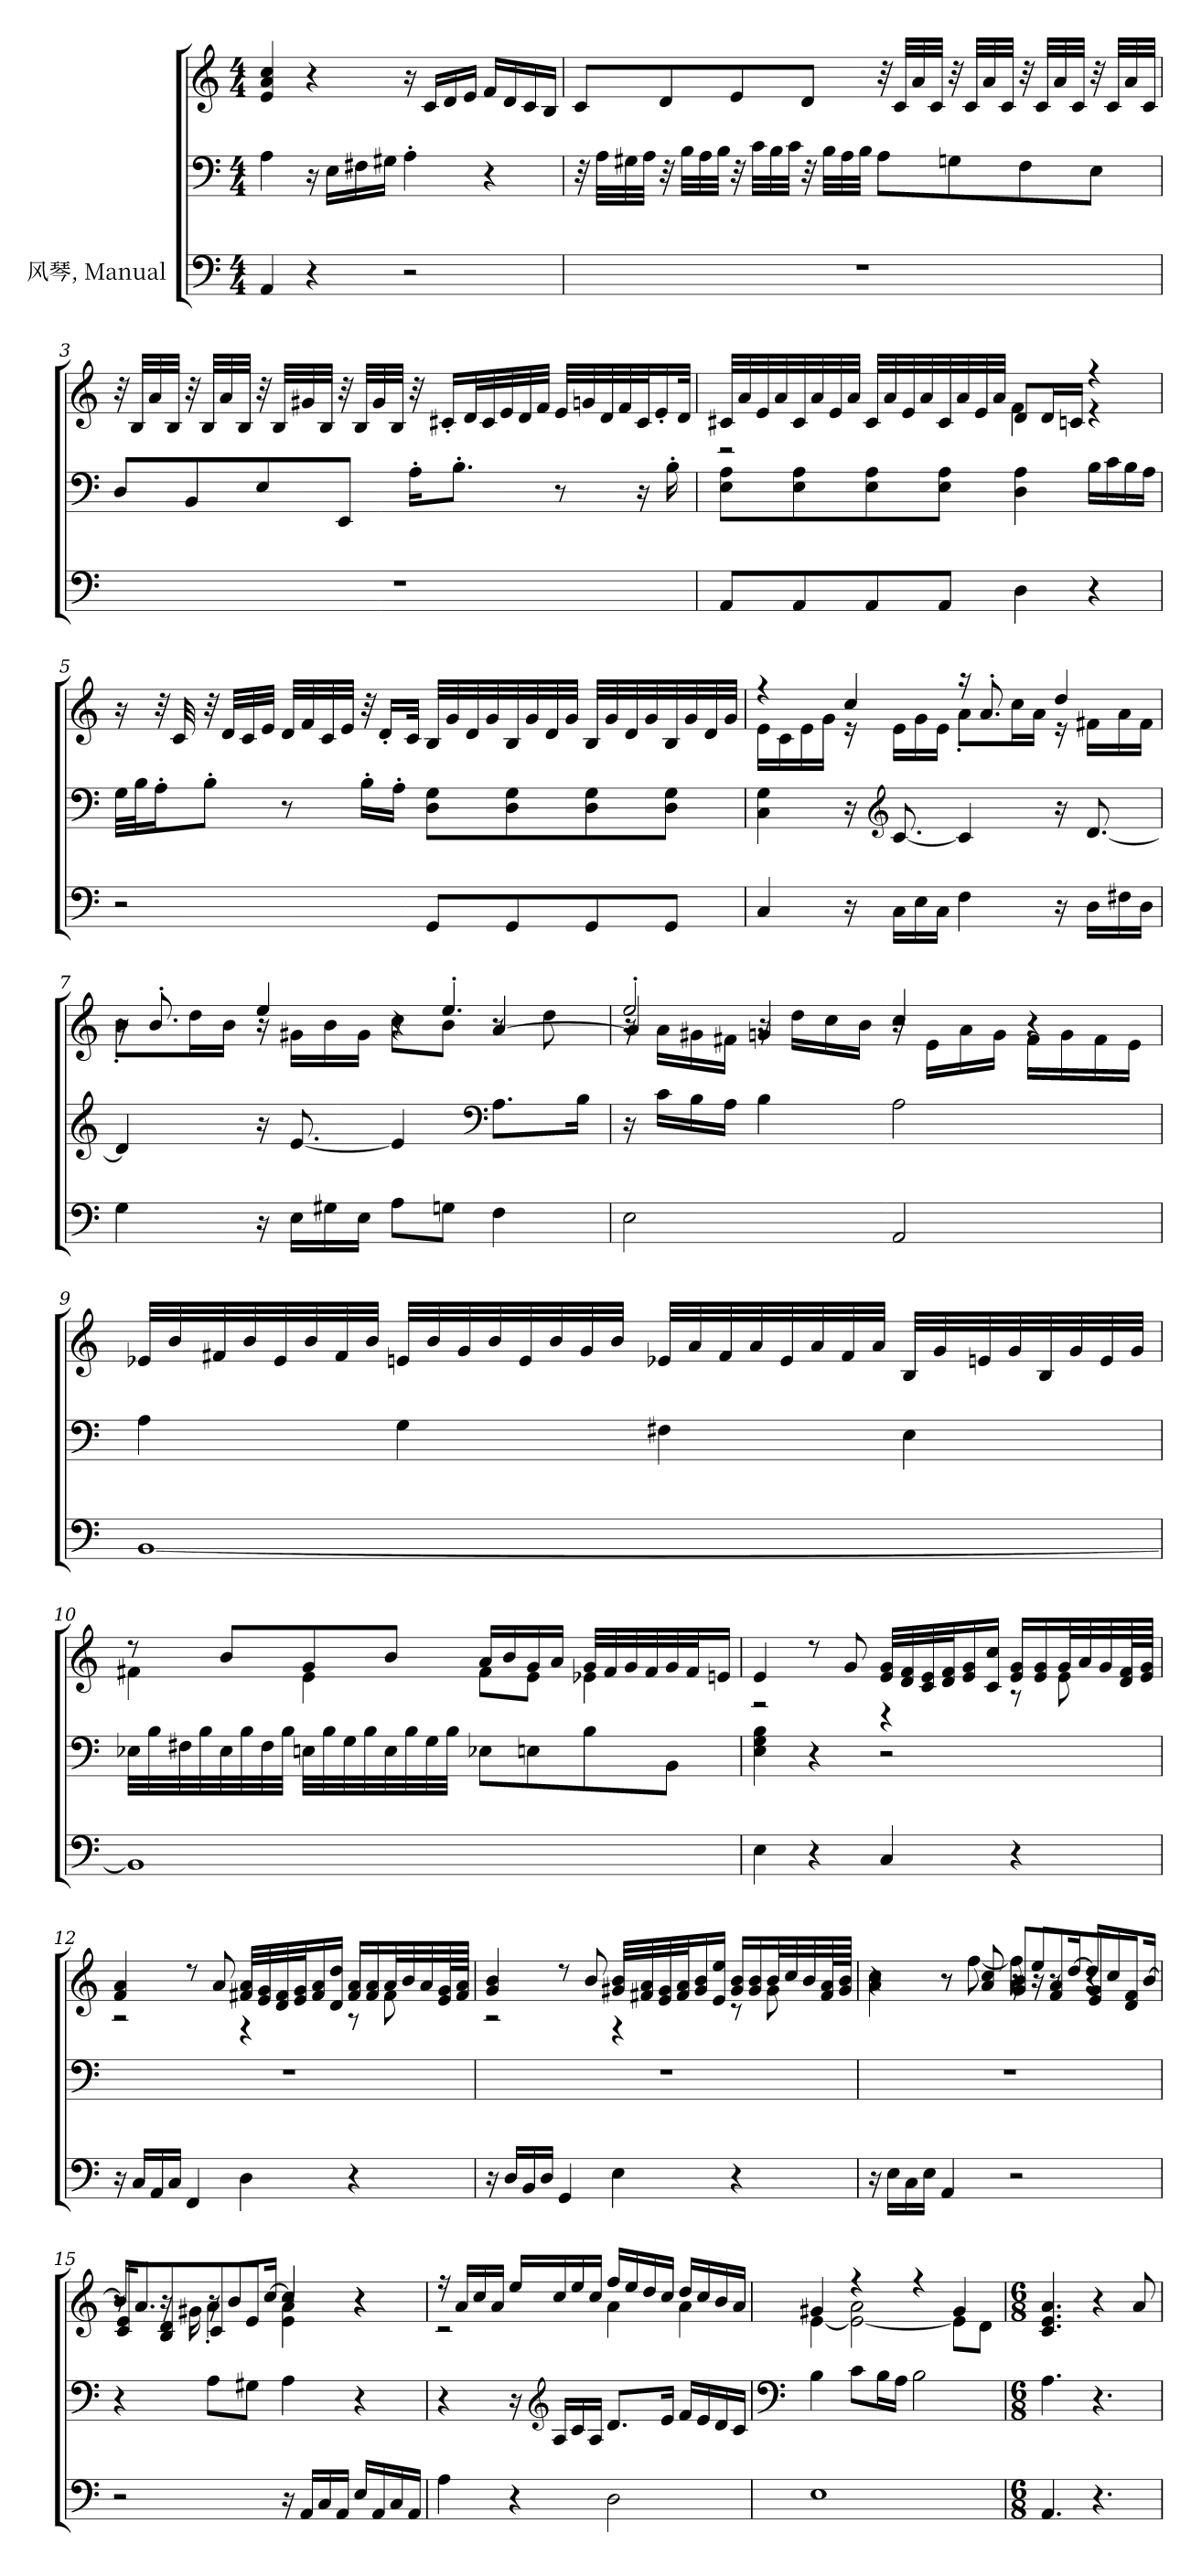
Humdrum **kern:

**kern	**kern	**kern
*part1	*part1	*part1
*staff3	*staff2	*staff1
*I"风琴, Manual	*	*
*clefF4	*clefF4	*clefG2
*k[]	*k[]	*k[]
*M4/4	*M4/4	*M4/4
*MM46	*MM46	*MM46
=1	=1	=1
4AA/	4A\	4e/ 4a/ 4cc/
4r	16r	4r
.	16E\LL	.
.	16F#X\	.
.	16G#X\JJ	.
2r	4A'\	16r
.	.	16c/LL
.	.	16d/
.	.	16e/JJ
.	4r	16f/LL
.	.	16d/
.	.	16c/
.	.	16B/JJ
!!LO:LB:g=z
=2	=2	=2
1r	32r	8c/L
.	32A\LLL	.
.	32G#X\	.
.	32A\JJJ	.
.	32r	8d/
.	32B\LLL	.
.	32A\	.
.	32B\JJJ	.
.	32r	8e/
.	32c\LLL	.
.	32B\	.
.	32c\JJJ	.
.	32r	8d/J
.	32B\LLL	.
.	32A\	.
.	32B\JJJ	.
.	8A\L	32r
.	.	32c/LLL
.	.	32a/
.	.	32c/JJJ
.	8Gn\	32r
.	.	32c/LLL
.	.	32a/
.	.	32c/JJJ
.	8F\	32r
.	.	32c/LLL
.	.	32a/
.	.	32c/JJJ
.	8E\J	32r
.	.	32c/LLL
.	.	32a/
.	.	32c/JJJ
!!LO:LB:g=z
=3	=3	=3
1r	8D/L	32r
.	.	32B/LLL
.	.	32a/
.	.	32B/JJJ
.	8BB/	32r
.	.	32B/LLL
.	.	32a/
.	.	32B/JJJ
.	8E/	32r
.	.	32B/LLL
.	.	32g#X/
.	.	32B/JJJ
.	8EE/J	32r
.	.	32B/LLL
.	.	32g#/
.	.	32B/JJJ
.	16A'\KL	32r
.	.	16c#X'/LL
.	8.B'\J	.
.	.	32d/L
.	.	32c#/
.	.	32e/
.	.	32d/
.	.	32f/JJJ
.	8r	32e/LLL
.	.	32gn/
.	.	32d/
.	.	32f/
.	16r	32c#/J
.	.	16e'/
.	16B'\	.
.	.	32d/JJk
!!LO:LB:g=z
=4	=4	=4
*	*	*^
8AA/L	8E\ 8A\L	32c#X/LLL	2r
.	.	32a/	.
.	.	32e/	.
.	.	32a/	.
8AA/	8E\ 8A\	32c#/	.
.	.	32a/	.
.	.	32e/	.
.	.	32a/JJJ	.
8AA/	8E\ 8A\	32c#/LLL	.
.	.	32a/	.
.	.	32e/	.
.	.	32a/	.
8AA/J	8E\ 8A\J	32c#/	.
.	.	32a/	.
.	.	32e/	.
.	.	32a/JJJ	.
4D\	4D\ 4A\	8d/L	4f\
.	.	16d/L	.
.	.	16cn/JJ	.
4r	16B\LL	4r	4r
.	16c\	.	.
.	16B\	.	.
.	16A\JJ	.	.
*	*	*v	*v
!!LO:PB:g=z
=5	=5	=5
2r	32G\LLL	16r
.	32B\J	.
.	16A'\J	32r
.	.	32c/
.	8B'\J	32r
.	.	32d/LLL
.	.	32c/
.	.	32e/JJJ
.	8r	32d/LLL
.	.	32f/
.	.	32c/
.	.	32e/JJJ
.	16B'\LL	32r
.	.	16d'/LL
.	16A'\JJ	.
.	.	32c/JJk
8GG/L	8D\ 8G\L	32B/LLL
.	.	32g/
.	.	32d/
.	.	32g/
8GG/	8D\ 8G\	32B/
.	.	32g/
.	.	32d/
.	.	32g/JJJ
8GG/	8D\ 8G\	32B/LLL
.	.	32g/
.	.	32d/
.	.	32g/
8GG/J	8D\ 8G\J	32B/
.	.	32g/
.	.	32d/
.	.	32g/JJJ
!!LO:LB:g=z
=6	=6	=6
*	*	*^
4C/	4C\ 4G\	4r	16e\LL
.	.	.	16c\
.	.	.	16e\
.	.	.	16g\JJ
16r	16r	4cc/	16r
*	*clefG2	*	*
16C\LL	[8.c/	.	16e\LL
16E\	.	.	16g\
16C\JJ	.	.	16e\JJ
4F\	4c/]	16r	8a'\L
.	.	8.a'/	.
.	.	.	16cc\L
.	.	.	16a\JJ
16r	16r	4dd/	16r
16D\LL	[8.d/	.	16f#X\LL
16F#X\	.	.	16a\
16D\JJ	.	.	16f#\JJ
=7	=7	=7	=7
*	*	*	*^
4G\	4d/]	16r	8b'\L	2r
.	.	8.b'/	.	.
.	.	.	16dd\L	.
.	.	.	16b\JJ	.
16r	16r	4ee/	16r	.
16E\LL	[8.e/	.	16g#X\LL	.
16G#X\	.	.	16b\	.
16E\JJ	.	.	16g#\JJ	.
8A\L	4e/]	8r	8cc\L	4r
8Gn\J	.	4.ee'/	8b\J	.
*	*clefF4	*	*	*
4F\	8.A\L	.	8r	[4a/
.	.	.	8dd\	.
.	16B\Jk	.	.	.
!!LO:LB:g=z	!!	!!
=8	=8	=8	=8	=8
2E\	16r	2ee'/	16r	4a/]
.	16c\LL	.	16a\LL	.
.	16B\	.	16g#X\	.
.	16A\JJ	.	16f#X\JJ	.
.	4B\	.	16r	4gn/
.	.	.	16dd\LL	.
.	.	.	16cc\	.
.	.	.	16b\JJ	.
2AA/	2A\	4cc/	16r	2r
.	.	.	16e\LL	.
.	.	.	16a\	.
.	.	.	16g\JJ	.
.	.	4r	16f#\LL	.
.	.	.	16g\	.
.	.	.	16f#\	.
.	.	.	16e\JJ	.
*	*	*v	*v	*v
!!LO:LB:g=z
=9	=9	=9
[1BB	4A\	32e-X/LLL
.	.	32b/
.	.	32f#X/
.	.	32b/
.	.	32e-/
.	.	32b/
.	.	32f#/
.	.	32b/JJJ
.	4G\	32en/LLL
.	.	32b/
.	.	32g/
.	.	32b/
.	.	32e/
.	.	32b/
.	.	32g/
.	.	32b/JJJ
.	4F#X\	32e-X/LLL
.	.	32a/
.	.	32f#/
.	.	32a/
.	.	32e-/
.	.	32a/
.	.	32f#/
.	.	32a/JJJ
.	4E\	32B/LLL
.	.	32g/
.	.	32en/
.	.	32g/
.	.	32B/
.	.	32g/
.	.	32e/
.	.	32g/JJJ
!!LO:PB:g=z
=10	=10	=10
*	*	*^
1BB]	32E-X\LLL	8r	4f#X\
.	32B\	.	.
.	32F#X\	.	.
.	32B\	.	.
.	32E-\	8b/L	.
.	32B\	.	.
.	32F#\	.	.
.	32B\JJJ	.	.
.	32En\LLL	8g/	4e\
.	32B\	.	.
.	32G\	.	.
.	32B\	.	.
.	32E\	8b/J	.
.	32B\	.	.
.	32G\	.	.
.	32B\JJJ	.	.
.	8E-X\L	16a/LL	8f#\L
.	.	16b/	.
.	8En\	16g/	8e\J
.	.	16a/JJ	.
.	8B\	32g/LLL	4e-X\
.	.	32f#/	.
.	.	32g/	.
.	.	32f#/	.
.	8BB\J	32g/	.
.	.	32f#/J	.
.	.	16en/JJ	.
=11	=11	=11	=11
4E\	4E\ 4G\ 4B\	4e/	2r
4r	4r	8r	.
.	.	8g/	.
4C/	2r	32e/ 32g/LLL	4r
.	.	32d/ 32f/	.
.	.	32c/ 32e/	.
.	.	32d/ 32f/J	.
.	.	16e/ 16g/	.
.	.	16c/ 16cc/JJ	.
4r	.	16e/ 16g/LL	8r
.	.	16e/ 16g/	.
.	.	32g/L	8e\
.	.	32a/	.
.	.	32g/	.
.	.	64d/ 64f/L	.
.	.	64e/ 64g/JJJJ	.
!!LO:LB:g=z	!!
=12	=12	=12	=12
16r	1r	4f/ 4a/	2r
16C/LL	.	.	.
16AA/	.	.	.
16C/JJ	.	.	.
4FF/	.	8r	.
.	.	8a/	.
4D\	.	32f#X/ 32a/LLL	4r
.	.	32e/ 32g/	.
.	.	32d/ 32f#/	.
.	.	32e/ 32g/J	.
.	.	16f#/ 16a/	.
.	.	16d/ 16dd/JJ	.
4r	.	16f#/ 16a/LL	8r
.	.	16f#/ 16a/	.
.	.	32a/L	8f#\
.	.	32b/	.
.	.	32a/	.
.	.	64e/ 64g/L	.
.	.	64f#/ 64a/JJJJ	.
=13	=13	=13	=13
16r	1r	4g/ 4b/	2r
16D/LL	.	.	.
16BB/	.	.	.
16D/JJ	.	.	.
4GG/	.	8r	.
.	.	8b/	.
4E\	.	32g#X/ 32b/LLL	4r
.	.	32f#X/ 32a/	.
.	.	32e/ 32g#/	.
.	.	32f#/ 32a/J	.
.	.	16g#/ 16b/	.
.	.	16e/ 16ee/JJ	.
4r	.	16g#/ 16b/LL	8r
.	.	16g#/ 16b/	.
.	.	32b/L	8g#\
.	.	32cc/	.
.	.	32b/	.
.	.	64f#/ 64a/L	.
.	.	64g#/ 64b/JJJJ	.
!!LO:LB:g=z
=14	=14	=14	=14
*	*	*	*^
16r	1r	2r	4a\ 4cc\	4r
16E\LL	.	.	.	.
16C\	.	.	.	.
16E\JJ	.	.	.	.
4AA/	.	.	8r	8r
.	.	.	[8ff\	8a/ 8cc/
2r	.	16r	16ff\]	8g/ 8b/L
.	.	8ee/L	16r	.
.	.	.	8r	8f/ 8a/
.	.	[16dd/Jk	.	.
.	.	16dd/KL]	4r	8e/ 8g/
.	.	8cc/	.	.
.	.	.	.	8d/ 8f/J
.	.	[16b/Jk	.	.
=15	=15	=15	=15	=15
2r	4r	16b/KL]	8r	8c/ 8e/L
.	.	8.a'/J	.	.
.	.	.	16r	8B/ 8d/
.	.	.	16g#X\	.
.	8A\L	16r	4a'\	8c/
.	.	8b/L	.	.
.	8G#X\J	.	.	8e/J
.	.	[16cc/Jk	.	.
16r	4A\	4cc/]	4e\ 4a\	2r
16AA/LL	.	.	.	.
16C/	.	.	.	.
16AA/JJ	.	.	.	.
16E/LL	4r	4r	4r	.
16AA/	.	.	.	.
16C/	.	.	.	.
16AA/JJ	.	.	.	.
*	*	*	*v	*v
!!LO:LB:g=z
=16	=16	=16	=16
4A\	4r	16r	2r
.	.	16a/LL	.
.	.	16cc/	.
.	.	16a/JJ	.
4r	16r	16ee/LL	.
*	*clefG2	*	*
.	16A/LL	16cc/	.
.	16c/	16ee/	.
.	16A/JJ	16cc/JJ	.
2D\	8.d/L	16ff/LL	4a\
.	.	16ee/	.
.	.	16dd/	.
.	16e/Jk	16cc/JJ	.
.	16f/LL	16dd/LL	4a\
.	16e/	16cc/	.
.	16d/	16b/	.
.	16c/JJ	16a/JJ	.
=17	=17	=17	=17
*	*clefF4	*	*
1E	4B\	4g#X/	[4e\
.	8c\L	4r	2e\_ 2a\
.	16B\L	.	.
.	16A\JJ	.	.
.	2B\	4r	.
.	.	4g#/	8e\L]
.	.	.	8d\J
*	*	*v	*v
=18	=18	=18
*M6/8	*M6/8	*M6/8
*	*	*MM40
4.AA/	4.A\	4.c/ 4.e/ 4.a/
4.r	4.r	4r
*	*	*MM66
.	.	8a/
=	=	=
*-	*-	*-
